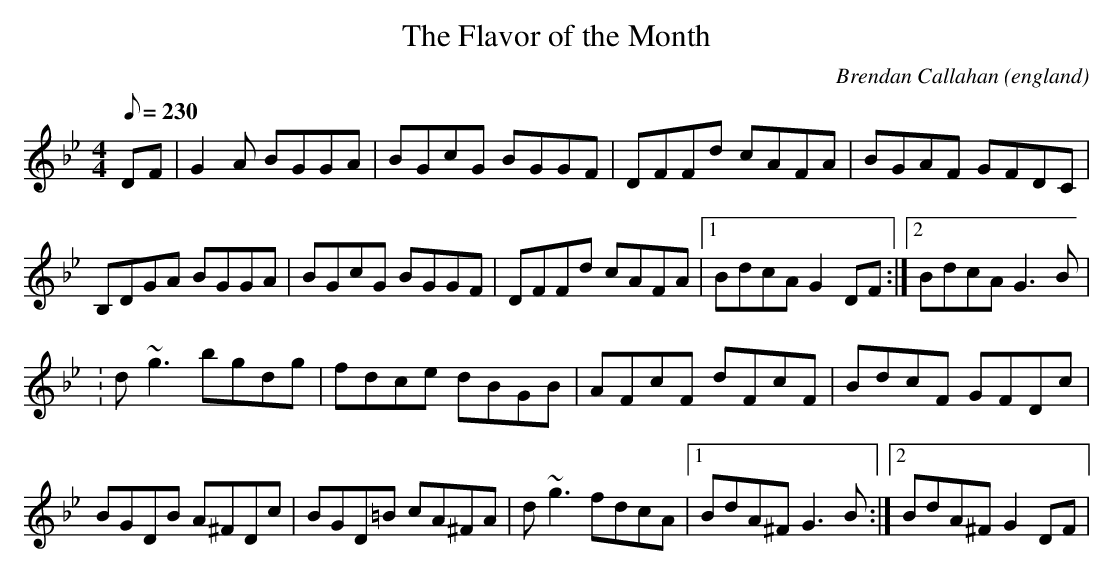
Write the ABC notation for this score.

X:1
T:Flavor of the Month, The
O:england
M:4/4
L:1/8
Q:230
C:Brendan Callahan
K:GMin
DF|G2 A BGGA|BGcG BGGF|DFFd cAFA|BGAF GFDC|
B,DGA BGGA|BGcG BGGF|DFFd cAFA|1BdcA G2 DF:|2BdcA G3 B|
:d ~g3 bgdg|fdce dBGB|AFcF dFcF|BdcF GFDc|
BGDB A^FDc|BGD=B cA^FA|d ~g3 fdcA|1BdA^F G3 B:|2BdA^F G2 DF|
